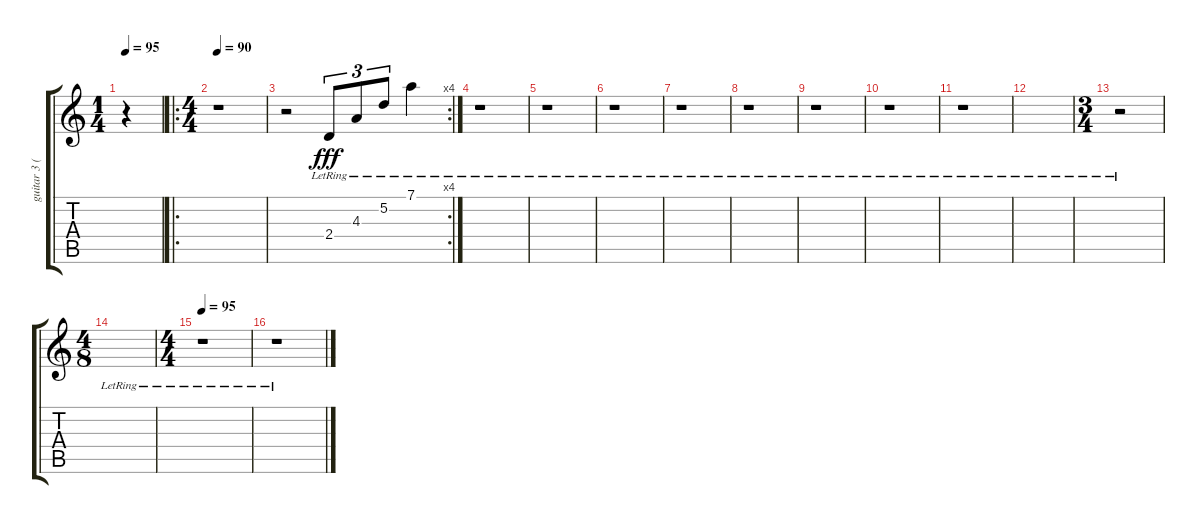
\track ("guitar 3 (fills)" "guitar 3 (") {instrument electricguitarclean}
\staff {score tabs}
\tuning (D4 A3 F3 C3 G2 D2) {hide}
\ts (1 4)
\tempo 95
\clef g2
\ks c
r.4{dy fff} |
\ro
\ts (4 4)
\tempo 90
r.1 |
\rc 4
r.2 2.4{lr}.8{tu (3 2)} 4.3{lr}.8{tu (3 2)} 5.2{lr}.8{tu (3 2)} 7.1{lr}.4 |
r.1 |
r.1 |
r.1 |
r.1 |
r.1 |
r.1 |
r.1 |
r.1 |
|
\ts (3 4)
r.2 |
\ts (4 8)
|
\ts (4 4)
\tempo 95
r.1 |
r.1
